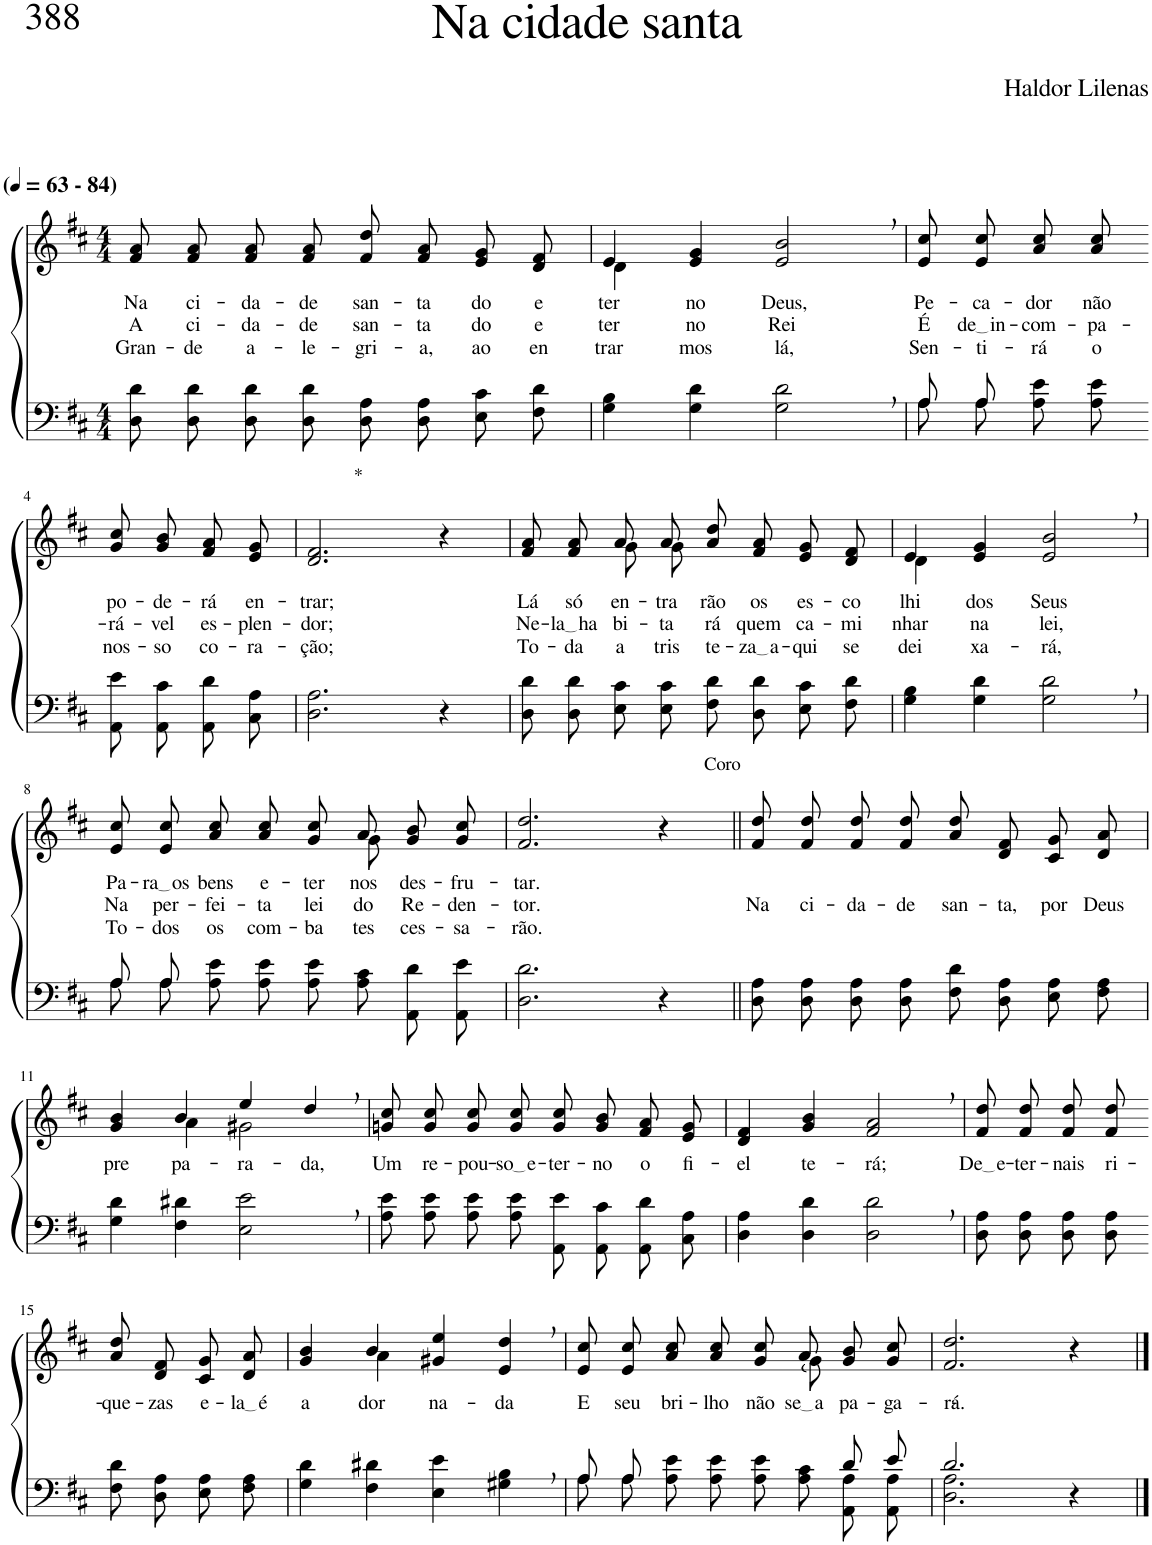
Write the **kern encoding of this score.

**kern	**kern	**text	**text	**text
*part2	*part1	*part1	*part1	*part1
*staff2	*staff1	*staff1	*staff1	*staff1
*I"Parte III e IV	*I"Parte I e II	*	*	*
*clefF4	*clefG2	*	*	*
*Trd1c2	*Trd1c2	*	*	*
*k[f#c#]	*k[f#c#]	*	*	*
*M4/4	*M4/4	*	*	*
*MM63	*MM63	*	*	*
=1	=1	=1	=1	=1
!	!LO:TX:a:B:t=(	!	!	!
!	!LO:TX:a:B:t=- 84)	!	!	!
!	!	!LO:LY:b	!LO:LY:b	!LO:LY:b
8D\ 8d\L	8f#/ 8a/L	Na	A	Gran-
!	!	!LO:LY:b	!LO:LY:b	!LO:LY:b
8D\ 8d\J	8f#/ 8a/J	ci-	ci-	-de
!	!	!LO:LY:b	!LO:LY:b	!LO:LY:b
8D\ 8d\L	8f#/ 8a/L	-da-	-da-	a-
!	!	!LO:LY:b	!LO:LY:b	!LO:LY:b
8D\ 8d\J	8f#/ 8a/J	-de	-de	-le-
!	!	!LO:LY:b	!LO:LY:b	!LO:LY:b
8D\ 8A\L	8f#/ 8dd/L	san-	san-	-gri-
!	!	!LO:LY:b	!LO:LY:b	!LO:LY:b
8D\ 8A\J	8f#/ 8a/J	-ta	-ta	-a,
!	!	!LO:LY:b	!LO:LY:b	!LO:LY:b
8E\ 8c#\L	8e/ 8g/L	do	do	ao
!	!	!LO:LY:b	!LO:LY:b	!LO:LY:b
8F#\ 8d\J	8d/ 8f#/J	e-	e-	en-
=2	=2	=2	=2	=2
*	*^	*	*	*
!	!	!	!LO:LY:b	!LO:LY:b	!LO:LY:b
4G\ 4B\	4e/	4d\	-ter-	-ter-	-trar-
!	!	!	!LO:LY:b	!LO:LY:b	!LO:LY:b
4G\ 4d\	4e/ 4g/	2.ryy	-no	-no	-mos
!	!	!	!LO:LY:b	!LO:LY:b	!LO:LY:b
2G\, 2d\,	2e/, 2b/,	.	Deus,	Rei	lá,
*	*v	*v	*	*	*
=3	=3	=3	=3	=3
*^	*	*	*	*
!	!	!	!LO:LY:b	!LO:LY:b	!LO:LY:b
8A\L	8A/L	8e/ 8cc#/L	Pe-	É	Sen-
!	!	!	!LO:LY:b	!LO:LY:b	!LO:LY:b
8A\J	8A/J	8e/ 8cc#/J	-ca-	de in	-ti-
!	!	!	!LO:LY:b	!LO:LY:b	!LO:LY:b
8A\ 8e\L	4ryy	8a\ 8cc#\L	-dor	-com-	-rá
!	!	!	!LO:LY:b	!LO:LY:b	!LO:LY:b
8A\ 8e\J	.	8a\ 8cc#\J	não	-pa-	o
*v	*v	*	*	*	*
!!LO:LB:g=z
=4-	=4-	=4-	=4-	=4-
!	!	!LO:LY:b	!LO:LY:b	!LO:LY:b
8AA\ 8e\L	8g/ 8cc#/L	po-	-rá-	nos-
!	!	!LO:LY:b	!LO:LY:b	!LO:LY:b
8AA\ 8c#\J	8g/ 8b/J	-de-	-vel	-so
!	!	!LO:LY:b	!LO:LY:b	!LO:LY:b
8AA\ 8d\L	8f#/ 8a/L	-rá	es-	co-
!	!	!LO:LY:b	!LO:LY:b	!LO:LY:b
8C#\ 8A\J	8e/ 8g/J	en-	-plen-	-ra-
=5	=5	=5	=5	=5
!	!LO:TX:a:t=*	!	!	!
!	!	!LO:LY:b	!LO:LY:b	!LO:LY:b
2.D\ 2.A\	2.d/ 2.f#/	-trar;	-dor;	-ção;
4r	4r	.	.	.
=6	=6	=6	=6	=6
!	!	!LO:LY:b	!LO:LY:b	!LO:LY:b
*	*^	*	*	*
8D\ 8d\L	8f#/ 8a/L	4ryy	Lá	Ne-	To-
!	!	!	!LO:LY:b	!LO:LY:b	!LO:LY:b
8D\ 8d\J	8f#/ 8a/J	.	só	la ha	-da
!	!	!	!LO:LY:b	!LO:LY:b	!LO:LY:b
8E\ 8c#\L	8a/L	8g\L	en-	bi-	a
!	!	!	!LO:LY:b	!LO:LY:b	!LO:LY:b
8E\ 8c#\J	8a/J	8g\J	-tra-	-ta-	tris-
!	!	!	!LO:LY:b	!LO:LY:b	!LO:LY:b
8F#\ 8d\L	8a/ 8dd/L	2ryy	-rão	-rá	-te-
!	!	!	!LO:LY:b	!LO:LY:b	!LO:LY:b
8D\ 8d\J	8f#/ 8a/J	.	os	quem	za a
!	!	!	!LO:LY:b	!LO:LY:b	!LO:LY:b
8E\ 8c#\L	8e/ 8g/L	.	es-	ca-	-qui
!	!	!	!LO:LY:b	!LO:LY:b	!LO:LY:b
8F#\ 8d\J	8d/ 8f#/J	.	-co-	-mi-	se
=7	=7	=7	=7	=7	=7
!	!	!	!LO:LY:b	!LO:LY:b	!LO:LY:b
4G\ 4B\	4e/	4d\	-lhi-	-nhar	dei-
!	!	!	!LO:LY:b	!LO:LY:b	!LO:LY:b
4G\ 4d\	4e/ 4g/	2.ryy	-dos	na	-xa-
!	!	!	!LO:LY:b	!LO:LY:b	!LO:LY:b
2G\, 2d\,	2e/, 2b/,	.	Seus	lei,	-rá,
!!LO:LB:g=z	!!
=8	=8	=8	=8	=8	=8
*^	*	*	*	*	*
!	!	!	!	!LO:LY:b	!LO:LY:b	!LO:LY:b
8A\L	8A/L	8e/ 8cc#/L	8ryy	Pa-	Na	To-
!	!	!	!	!LO:LY:b	!LO:LY:b	!LO:LY:b
*	*	*v	*v	*	*	*
8A\J	8A/J	8e/ 8cc#/J	ra os	per-	-dos
!	!	!	!LO:LY:b	!LO:LY:b	!LO:LY:b
8A\ 8e\L	2.ryy	8a\ 8cc#\L	bens	-fei-	os
!	!	!	!LO:LY:b	!LO:LY:b	!LO:LY:b
8A\ 8e\J	.	8a\ 8cc#\J	e-	-ta	com-
!	!	!	!LO:LY:b	!LO:LY:b	!LO:LY:b
8A\ 8e\L	.	8g/ 8cc#/L	-ter-	lei	-ba-
*	*	*^	*	*	*
!	!	!	!	!LO:LY:b	!LO:LY:b	!LO:LY:b
8A\ 8c#\J	.	8a/J	8g\	-nos	do	-tes
!	!	!	!	!LO:LY:b	!LO:LY:b	!LO:LY:b
8AA\ 8d\L	.	8g/ 8b/L	4ryy	des-	Re-	ces-
!	!	!	!	!LO:LY:b	!LO:LY:b	!LO:LY:b
8AA\ 8e\J	.	8g/ 8cc#/J	.	-fru-	-den-	-sa-
*v	*v	*	*	*	*	*
*	*v	*v	*	*	*
=9	=9	=9	=9	=9
!	!	!LO:LY:b	!LO:LY:b	!LO:LY:b
2.D\ 2.d\	2.f#/ 2.dd/	-tar.	-tor.	-rão.
!	!LO:TX:a:t=Coro	!	!	!
4r	4r	.	.	.
=10||	=10||	=10||	=10||	=10||
!	!	!	!LO:LY:b	!
8D\ 8A\L	8f#/ 8dd/L	.	Na	.
!	!	!	!LO:LY:b	!
8D\ 8A\J	8f#/ 8dd/J	.	ci-	.
!	!	!	!LO:LY:b	!
8D\ 8A\L	8f#/ 8dd/L	.	-da-	.
!	!	!	!LO:LY:b	!
8D\ 8A\J	8f#/ 8dd/J	.	-de	.
!	!	!	!LO:LY:b	!
8F#\ 8d\L	8a/ 8dd/L	.	san-	.
!	!	!	!LO:LY:b	!
8D\ 8A\J	8d/ 8f#/J	.	-ta,	.
!	!	!	!LO:LY:b	!
8E\ 8A\L	8c#/ 8g/L	.	por	.
!	!	!	!LO:LY:b	!
8F#\ 8A\J	8d/ 8a/J	.	Deus	.
!!LO:LB:g=z
=11	=11	=11	=11	=11
!	!	!LO:LY:b	!	!
*	*^	*	*	*
4G\ 4d\	4g/ 4b/	4ryy	pre-	.	.
!	!	!	!LO:LY:b	!	!
4F#\ 4d#X\	4b/	4a\	-pa-	.	.
!	!	!	!LO:LY:b	!	!
2E\, 2e\,	4ee/	2g#X\	-ra-	.	.
!	!	!	!LO:LY:b	!	!
.	4dd,/	.	-da,	.	.
*	*v	*v	*	*	*
=12	=12	=12	=12	=12
!	!	!LO:LY:b	!	!
8A\ 8e\L	8gn/ 8cc#/L	Um	.	.
!	!	!LO:LY:b	!	!
8A\ 8e\J	8g/ 8cc#/J	re-	.	.
!	!	!LO:LY:b	!	!
8A\ 8e\L	8g/ 8cc#/L	-pou-	.	.
!	!	!LO:LY:b	!	!
8A\ 8e\J	8g/ 8cc#/J	so e	.	.
!	!	!LO:LY:b	!	!
8AA\ 8e\L	8g/ 8cc#/L	-ter-	.	.
!	!	!LO:LY:b	!	!
8AA\ 8c#\J	8g/ 8b/J	-no	.	.
!	!	!LO:LY:b	!	!
8AA\ 8d\L	8f#/ 8a/L	o	.	.
!	!	!LO:LY:b	!	!
8C#\ 8A\J	8e/ 8g/J	fi-	.	.
=13	=13	=13	=13	=13
!	!	!LO:LY:b	!	!
4D\ 4A\	4d/ 4f#/	-el	.	.
!	!	!LO:LY:b	!	!
4D\ 4d\	4g/ 4b/	te-	.	.
!	!	!LO:LY:b	!	!
2D\, 2d\,	2f#/, 2a/,	-rá;	.	.
=14	=14	=14	=14	=14
!	!	!LO:LY:b	!	!
8D\ 8A\L	8f#/ 8dd/L	De e	.	.
!	!	!LO:LY:b	!	!
8D\ 8A\J	8f#/ 8dd/J	-ter-	.	.
!	!	!LO:LY:b	!	!
8D\ 8A\L	8f#/ 8dd/L	-nais	.	.
!	!	!LO:LY:b	!	!
8D\ 8A\J	8f#/ 8dd/J	ri-	.	.
!!LO:LB:g=z
=15-	=15-	=15-	=15-	=15-
!	!	!LO:LY:b	!	!
8F#\ 8d\L	8a/ 8dd/L	-que-	.	.
!	!	!LO:LY:b	!	!
8D\ 8A\J	8d/ 8f#/J	-zas	.	.
!	!	!LO:LY:b	!	!
8E\ 8A\L	8c#/ 8g/L	e-	.	.
!	!	!LO:LY:b	!	!
8F#\ 8A\J	8d/ 8a/J	la é	.	.
=16	=16	=16	=16	=16
!	!	!LO:LY:b	!	!
*	*^	*	*	*
4G\ 4d\	4g/ 4b/	4ryy	a-	.	.
!	!	!	!LO:LY:b	!	!
4F#\ 4d#X\	4b/	4a\	-dor-	.	.
!	!	!	!LO:LY:b	!	!
4E\ 4e\	4g#X/ 4ee/	2ryy	-na-	.	.
!	!	!	!LO:LY:b	!	!
4G#X\, 4B\,	4e/, 4dd/,	.	-da	.	.
=17	=17	=17	=17	=17	=17
*^	*	*	*	*	*
!	!	!	!	!LO:LY:b	!	!
8A/L	8A\L	8e/ 8cc#/L	8ryy	E	.	.
!	!	!	!	!LO:LY:b	!	!
*	*	*v	*v	*	*	*
8A/J	8A\J	8e/ 8cc#/J	seu	.	.
!	!	!	!LO:LY:b	!	!
2ryy	8A\ 8e\L	8a\ 8cc#\L	bri-	.	.
!	!	!	!LO:LY:b	!	!
.	8A\ 8e\J	8a\ 8cc#\J	-lho	.	.
!	!	!	!LO:LY:b	!	!
.	8A\ 8e\L	8g/ 8cc#/L	não	.	.
*	*	*^	*	*	*
!	!	!	!	!LO:LY:b	!	!
.	8A\ 8c#\J	8a/J	8g\	se a	.	.
!	!	!	!	!LO:LY:b	!	!
8d/L	8AA\ 8A\L	8g/ 8b/L	4ryy	-pa-	.	.
!	!	!	!	!LO:LY:b	!	!
8e/J	8AA\ 8A\J	8g/ 8cc#/J	.	-ga-	.	.
*	*	*v	*v	*	*	*
=18	=18	=18	=18	=18	=18
!	!	!	!LO:LY:b	!	!
2.d/	2.D\ 2.A\	2.f#/ 2.dd/	-rá.-	.	.
4r	4ryy	4r	.	.	.
*v	*v	*	*	*	*
==	==	==	==	==
*-	*-	*-	*-	*-
